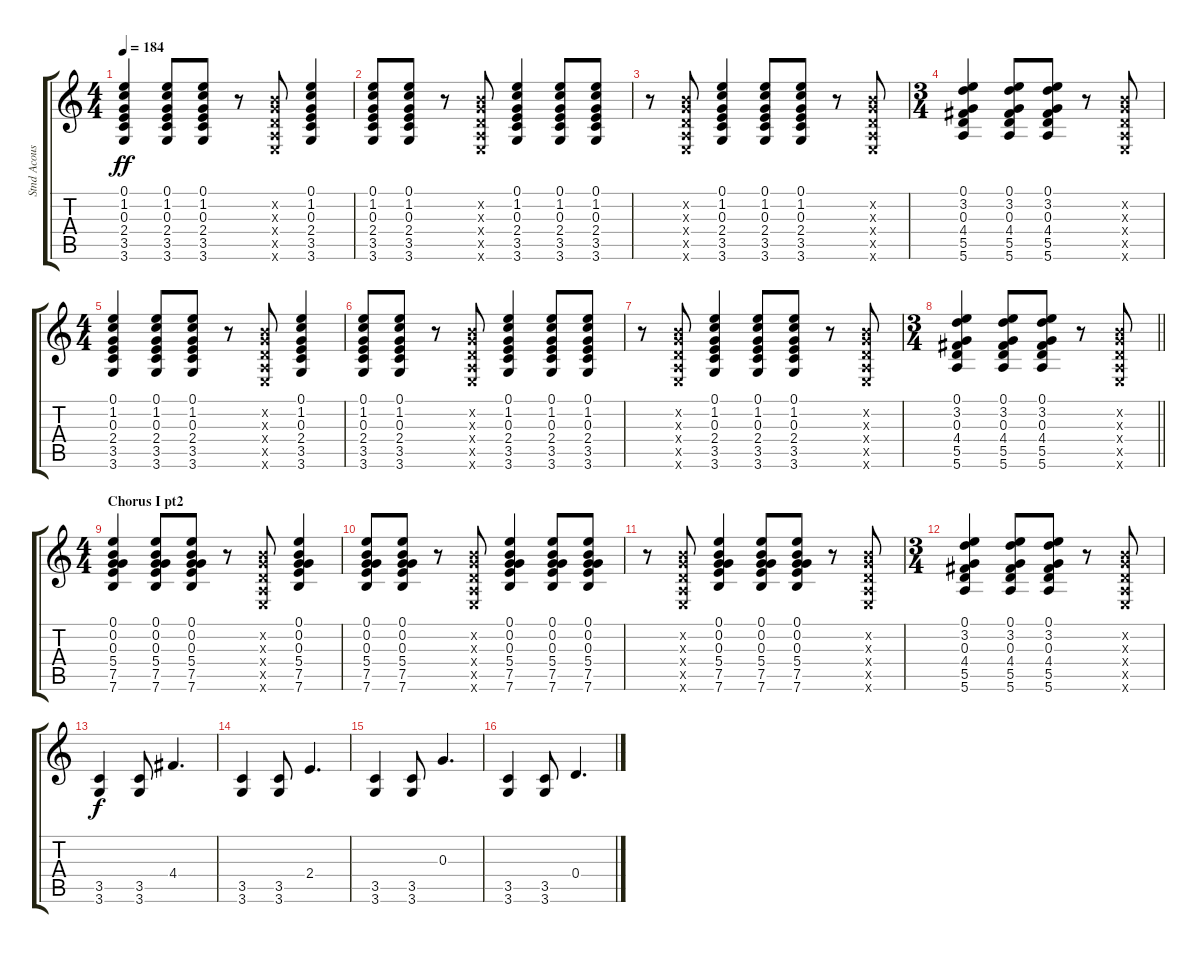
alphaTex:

\track ("Stnd Acoustic Version" "Stnd Acous") {instrument acousticguitarsteel}
\staff {score tabs}
\tuning (E4 B3 G3 D3 A2 E2) {hide}
\ts (4 4)
\tempo 184
\clef g2
\ks c
(0.1 1.2 0.3 2.4 3.5 3.6).4{dy ff} (0.1 1.2 0.3 2.4 3.5 3.6).8 (0.1 1.2 0.3 2.4 3.5 3.6).8 r.8 (0.2{x} 0.3{x} 0.4{x} 0.5{x} 0.6{x}).8 (0.1 1.2 0.3 2.4 3.5 3.6).4 |
(0.1 1.2 0.3 2.4 3.5 3.6).8 (0.1 1.2 0.3 2.4 3.5 3.6).8 r.8 (0.2{x} 0.3{x} 0.4{x} 0.5{x} 0.6{x}).8 (0.1 1.2 0.3 2.4 3.5 3.6).4 (0.1 1.2 0.3 2.4 3.5 3.6).8 (0.1 1.2 0.3 2.4 3.5 3.6).8 |
r.8 (0.2{x} 0.3{x} 0.4{x} 0.5{x} 0.6{x}).8 (0.1 1.2 0.3 2.4 3.5 3.6).4 (0.1 1.2 0.3 2.4 3.5 3.6).8 (0.1 1.2 0.3 2.4 3.5 3.6).8 r.8 (0.2{x} 0.3{x} 0.4{x} 0.5{x} 0.6{x}).8 |
\ts (3 4)
(0.1 3.2 0.3 4.4 5.5 5.6).4 (0.1 3.2 0.3 4.4 5.5 5.6).8 (0.1 3.2 0.3 4.4 5.5 5.6).8 r.8 (0.2{x} 0.3{x} 0.4{x} 0.5{x} 0.6{x}).8 |
\ts (4 4)
(0.1 1.2 0.3 2.4 3.5 3.6).4 (0.1 1.2 0.3 2.4 3.5 3.6).8 (0.1 1.2 0.3 2.4 3.5 3.6).8 r.8 (0.2{x} 0.3{x} 0.4{x} 0.5{x} 0.6{x}).8 (0.1 1.2 0.3 2.4 3.5 3.6).4 |
(0.1 1.2 0.3 2.4 3.5 3.6).8 (0.1 1.2 0.3 2.4 3.5 3.6).8 r.8 (0.2{x} 0.3{x} 0.4{x} 0.5{x} 0.6{x}).8 (0.1 1.2 0.3 2.4 3.5 3.6).4 (0.1 1.2 0.3 2.4 3.5 3.6).8 (0.1 1.2 0.3 2.4 3.5 3.6).8 |
r.8 (0.2{x} 0.3{x} 0.4{x} 0.5{x} 0.6{x}).8 (0.1 1.2 0.3 2.4 3.5 3.6).4 (0.1 1.2 0.3 2.4 3.5 3.6).8 (0.1 1.2 0.3 2.4 3.5 3.6).8 r.8 (0.2{x} 0.3{x} 0.4{x} 0.5{x} 0.6{x}).8 |
\ts (3 4)
\barLineRight lightlight
(0.1 3.2 0.3 4.4 5.5 5.6).4 (0.1 3.2 0.3 4.4 5.5 5.6).8 (0.1 3.2 0.3 4.4 5.5 5.6).8 r.8 (0.2{x} 0.3{x} 0.4{x} 0.5{x} 0.6{x}).8 |
\ts (4 4)
\section ("" "Chorus I pt2")
(0.1 0.2 0.3 5.4 7.5 7.6).4 (0.1 0.2 0.3 5.4 7.5 7.6).8 (0.1 0.2 0.3 5.4 7.5 7.6).8 r.8 (0.2{x} 0.3{x} 0.4{x} 0.5{x} 0.6{x}).8 (0.1 0.2 0.3 5.4 7.5 7.6).4 |
(0.1 0.2 0.3 5.4 7.5 7.6).8 (0.1 0.2 0.3 5.4 7.5 7.6).8 r.8 (0.2{x} 0.3{x} 0.4{x} 0.5{x} 0.6{x}).8 (0.1 0.2 0.3 5.4 7.5 7.6).4 (0.1 0.2 0.3 5.4 7.5 7.6).8 (0.1 0.2 0.3 5.4 7.5 7.6).8 |
r.8 (0.2{x} 0.3{x} 0.4{x} 0.5{x} 0.6{x}).8 (0.1 0.2 0.3 5.4 7.5 7.6).4 (0.1 0.2 0.3 5.4 7.5 7.6).8 (0.1 0.2 0.3 5.4 7.5 7.6).8 r.8 (0.2{x} 0.3{x} 0.4{x} 0.5{x} 0.6{x}).8 |
\ts (3 4)
(0.1 3.2 0.3 4.4 5.5 5.6).4 (0.1 3.2 0.3 4.4 5.5 5.6).8 (0.1 3.2 0.3 4.4 5.5 5.6).8 r.8 (0.2{x} 0.3{x} 0.4{x} 0.5{x} 0.6{x}).8 |
(3.5 3.6).4{dy f} (3.5 3.6).8 4.4.4{d} |
(3.5 3.6).4 (3.5 3.6).8 2.4.4{d} |
(3.5 3.6).4 (3.5 3.6).8 0.3.4{d} |
(3.5 3.6).4 (3.5 3.6).8 0.4.4{d}
